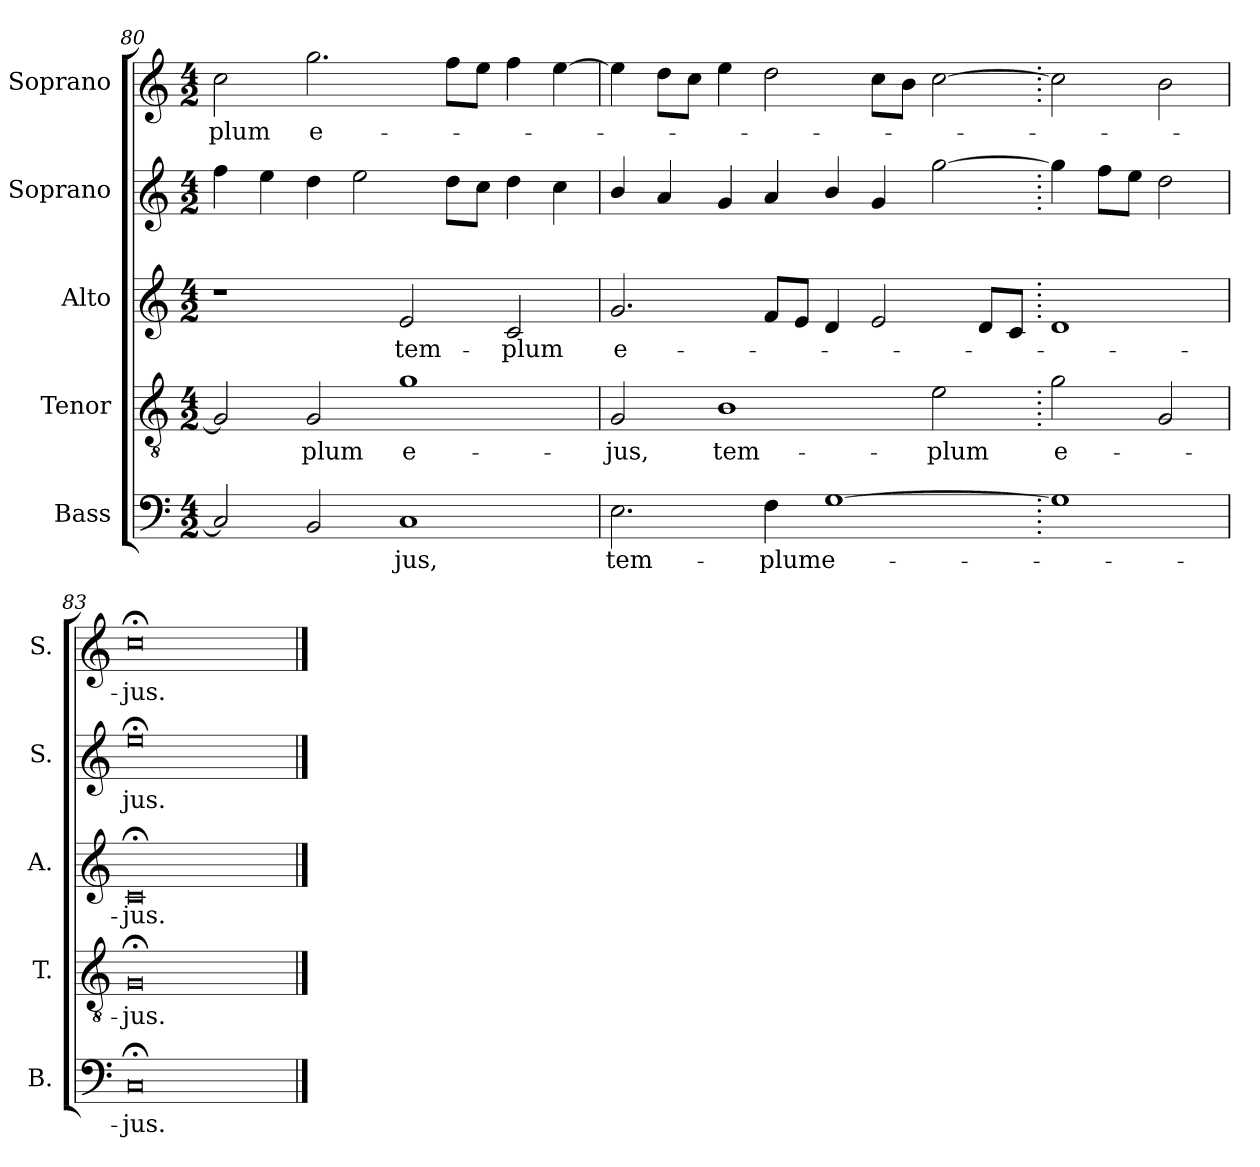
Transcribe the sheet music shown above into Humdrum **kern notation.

**kern	**text	**kern	**text	**kern	**text	**kern	**text	**kern	**text
*part5	*part5	*part4	*part4	*part3	*part3	*part2	*part2	*part1	*part1
*staff5	*staff5	*staff4	*staff4	*staff3	*staff3	*staff2	*staff2	*staff1	*staff1
*I"Bass	*	*I"Tenor	*	*I"Alto	*	*I"Soprano	*	*I"Soprano	*
*I'B.	*	*I'T.	*	*I'A.	*	*I'S.	*	*I'S.	*
!!LO:PB:g=z
*clefF4	*	*clefGv2	*	*clefG2	*	*clefG2	*	*clefG2	*
*	*	*ITrd7c12	*	*	*	*	*	*	*
*k[]	*	*k[]	*	*k[]	*	*k[]	*	*k[]	*
*C:	*	*C:	*	*C:	*	*C:	*	*C:	*
*M4/2	*	*M4/2	*	*M4/2	*	*M4/2	*	*M4/2	*
=80	=80	=80	=80	=80	=80	=80	=80	=80	=80
!	!	!	!	!	!	!	!	!	!LO:LY:b:color=#000000
2Ci/]	.	2GGi/]	.	1r	.	4ffi\	.	2cci\	-plum
.	.	.	.	.	.	4eei\	.	.	.
!	!	!	!LO:LY:b:color=#000000	!	!	!	!	!	!
!	!	!	!	!	!	!	!	!	!LO:LY:b:color=#000000
2BBi/	.	2GGi/	-plum	.	.	4ddi\	.	2.ggi\	e-
.	.	.	.	.	.	2eei\	.	.	.
!	!LO:LY:b:color=#000000	!	!	!	!	!	!	!	!
!	!	!	!LO:LY:b:color=#000000	!	!	!	!	!	!
!	!	!	!	!	!LO:LY:b:color=#000000	!	!	!	!
1Ci	-jus,	1Gi	e-	2ei/	tem-	.	.	.	.
.	.	.	.	.	.	8ddi\L	.	8ffi\L	.
.	.	.	.	.	.	8cci\J	.	8eei\J	.
!	!	!	!	!	!LO:LY:b:color=#000000	!	!	!	!
.	.	.	.	2ci/	-plum	4ddi\	.	4ffi\	.
.	.	.	.	.	.	4cci\	.	[4eei\	.
=81	=81	=81	=81	=81	=81	=81	=81	=81	=81
!	!LO:LY:b:color=#000000	!	!	!	!	!	!	!	!
!	!	!	!LO:LY:b:color=#000000	!	!	!	!	!	!
!	!	!	!	!	!LO:LY:b:color=#000000	!	!	!	!
2.Ei\	tem-	2GGi/	-jus,	2.gi/	e-	4bi/	.	4eei\]	.
.	.	.	.	.	.	4ai/	.	8ddi\L	.
.	.	.	.	.	.	.	.	8cci\J	.
!	!	!	!LO:LY:b:color=#000000	!	!	!	!	!	!
.	.	1BBi	tem-	.	.	4gi/	.	4eei\	.
!	!LO:LY:b:color=#000000	!	!	!	!	!	!	!	!
4Fi\	-plum	.	.	8fi/L	.	4ai/	.	2ddi\	.
.	.	.	.	8ei/J	.	.	.	.	.
!	!LO:LY:b:color=#000000	!	!	!	!	!	!	!	!
[1Gi	e-	.	.	4di/	.	4bi/	.	.	.
.	.	.	.	2ei/	.	4gi/	.	8cci\L	.
.	.	.	.	.	.	.	.	8bi\J	.
!	!	!	!LO:LY:b:color=#000000	!	!	!	!	!	!
.	.	2Ei\	-plum	.	.	[2ggi\	.	[2cci\	.
.	.	.	.	8di/L	.	.	.	.	.
.	.	.	.	8ci/J	.	.	.	.	.
=82.	=82.	=82.	=82.	=82.	=82.	=82.	=82.	=82.	=82.
!	!	!	!LO:LY:b:color=#000000	!	!	!	!	!	!
1Gi]	.	2Gi\	e-	1di	.	4ggi\]	.	2cci\]	.
.	.	.	.	.	.	8ffi\L	.	.	.
.	.	.	.	.	.	8eei\J	.	.	.
.	.	2GGi/	.	.	.	2ddi\	.	2bi\	.
=83	=83	=83	=83	=83	=83	=83	=83	=83	=83
!	!LO:LY:b:color=#000000	!	!	!	!	!	!	!	!
!	!	!	!LO:LY:b:color=#000000	!	!	!	!	!	!
!	!	!	!	!	!LO:LY:b:color=#000000	!	!	!	!
!	!	!	!	!	!	!	!LO:LY:b:color=#000000	!	!
!	!	!	!	!	!	!	!	!	!LO:LY:b:color=#000000
0C;i	-jus.	0GG;i	-jus.	0c;i	-jus.	0ee;i	-jus.	0cc;i	-jus.
==	==	==	==	==	==	==	==	==	==
*-	*-	*-	*-	*-	*-	*-	*-	*-	*-
